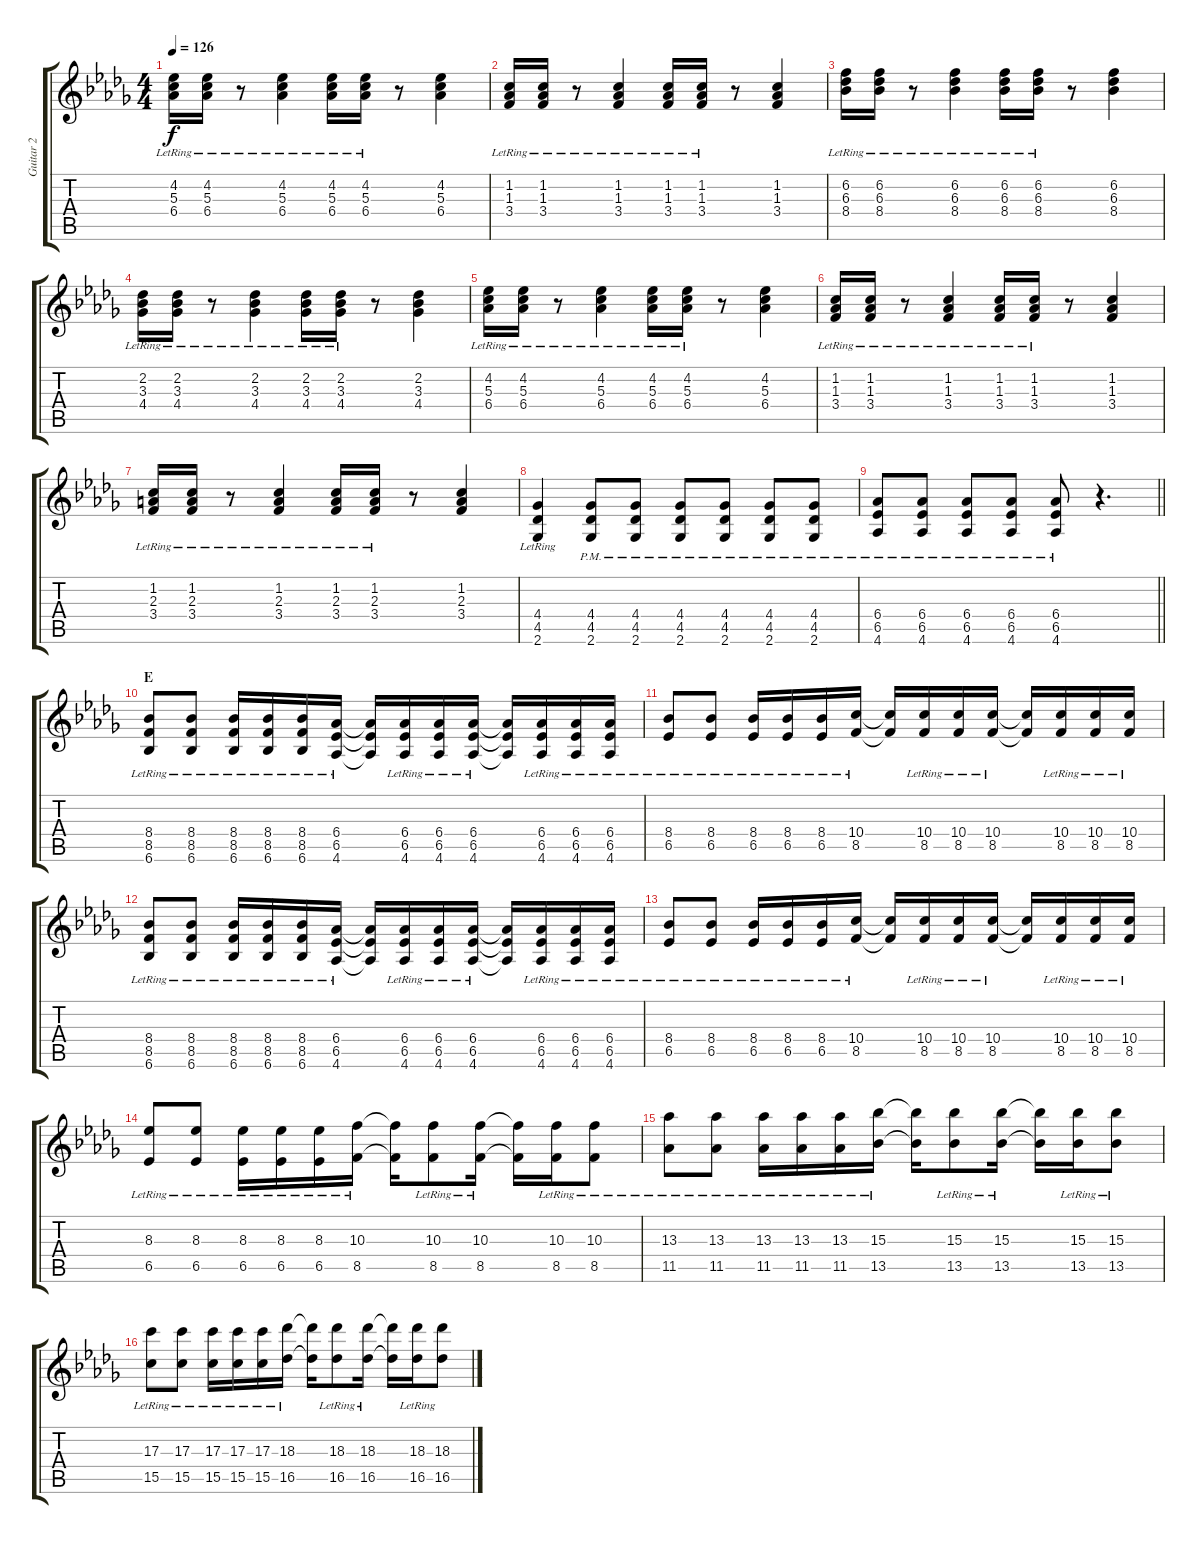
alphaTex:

\track ("Guitar 2" "Guitar 2") {instrument overdrivenguitar}
\staff {score tabs}
\tuning (E4 B3 G3 D3 A2 E2) {hide}
\ts (4 4)
\tempo 126
\clef g2
\ks db
(4.2{lr} 5.3{lr} 6.4{lr}).16{dy f} (4.2{lr} 5.3{lr} 6.4{lr}).16 r.8 (4.2{lr} 5.3{lr} 6.4{lr}).4 (4.2{lr} 5.3{lr} 6.4{lr}).16 (4.2{lr} 5.3{lr} 6.4{lr}).16 r.8 (4.2 5.3 6.4).4 |
(1.2{lr} 1.3{lr} 3.4{lr}).16 (1.2{lr} 1.3{lr} 3.4{lr}).16 r.8 (1.2{lr} 1.3{lr} 3.4{lr}).4 (1.2{lr} 1.3{lr} 3.4{lr}).16 (1.2{lr} 1.3{lr} 3.4{lr}).16 r.8 (1.2 1.3 3.4).4 |
(6.2{lr} 6.3{lr} 8.4{lr}).16 (6.2{lr} 6.3{lr} 8.4{lr}).16 r.8 (6.2{lr} 6.3{lr} 8.4{lr}).4 (6.2{lr} 6.3{lr} 8.4{lr}).16 (6.2{lr} 6.3{lr} 8.4{lr}).16 r.8 (6.2 6.3 8.4).4 |
(2.2{lr} 3.3{lr} 4.4{lr}).16 (2.2{lr} 3.3{lr} 4.4{lr}).16 r.8 (2.2{lr} 3.3{lr} 4.4{lr}).4 (2.2{lr} 3.3{lr} 4.4{lr}).16 (2.2{lr} 3.3{lr} 4.4{lr}).16 r.8 (2.2 3.3 4.4).4 |
(4.2{lr} 5.3{lr} 6.4{lr}).16 (4.2{lr} 5.3{lr} 6.4{lr}).16 r.8 (4.2{lr} 5.3{lr} 6.4{lr}).4 (4.2{lr} 5.3{lr} 6.4{lr}).16 (4.2{lr} 5.3{lr} 6.4{lr}).16 r.8 (4.2 5.3 6.4).4 |
(1.2{lr} 1.3{lr} 3.4{lr}).16 (1.2{lr} 1.3{lr} 3.4{lr}).16 r.8 (1.2{lr} 1.3{lr} 3.4{lr}).4 (1.2{lr} 1.3{lr} 3.4{lr}).16 (1.2{lr} 1.3{lr} 3.4{lr}).16 r.8 (1.2 1.3 3.4).4 |
(1.2{lr} 2.3{lr} 3.4{lr}).16 (1.2{lr} 2.3{lr} 3.4{lr}).16 r.8 (1.2{lr} 2.3{lr} 3.4{lr}).4 (1.2{lr} 2.3{lr} 3.4{lr}).16 (1.2{lr} 2.3{lr} 3.4{lr}).16 r.8 (1.2 2.3 3.4).4 |
(4.4{lr} 4.5{lr} 2.6{lr}).4 (4.4{pm} 4.5{pm} 2.6{pm}).8{instrument electricguitarmuted} (4.4{pm} 4.5{pm} 2.6{pm}).8 (4.4{pm} 4.5{pm} 2.6{pm}).8 (4.4{pm} 4.5{pm} 2.6{pm}).8 (4.4{pm} 4.5{pm} 2.6{pm}).8 (4.4{pm} 4.5{pm} 2.6{pm}).8 |
\barLineRight lightlight
(6.4{pm} 6.5{pm} 4.6{pm}).8 (6.4{pm} 6.5{pm} 4.6{pm}).8 (6.4{pm} 6.5{pm} 4.6{pm}).8 (6.4{pm} 6.5{pm} 4.6{pm}).8 (6.4{pm} 6.5{pm} 4.6{pm}).8 r.4{d instrument overdrivenguitar} |
\section ("" "E")
(8.4{lr} 8.5{lr} 6.6{lr}).8 (8.4{lr} 8.5{lr} 6.6{lr}).8 (8.4{lr} 8.5{lr} 6.6{lr}).16 (8.4{lr} 8.5{lr} 6.6{lr}).16 (8.4{lr} 8.5{lr} 6.6{lr}).16 (6.4{lr} 6.5{lr} 4.6{lr}).16 (6.4{t} 6.5{t} 4.6{t}).16 (6.4{lr} 6.5{lr} 4.6{lr}).16 (6.4{lr} 6.5{lr} 4.6{lr}).16 (6.4{lr} 6.5{lr} 4.6{lr}).16 (6.4{t} 6.5{t} 4.6{t}).16 (6.4{lr} 6.5{lr} 4.6{lr}).16 (6.4{lr} 6.5{lr} 4.6{lr}).16 (6.4{lr} 6.5{lr} 4.6{lr}).16 |
(8.4{lr} 6.5{lr}).8 (8.4{lr} 6.5{lr}).8 (8.4{lr} 6.5{lr}).16 (8.4{lr} 6.5{lr}).16 (8.4{lr} 6.5{lr}).16 (10.4{lr} 8.5{lr}).16 (10.4{t} 8.5{t}).16 (10.4{lr} 8.5{lr}).16 (10.4{lr} 8.5{lr}).16 (10.4{lr} 8.5{lr}).16 (10.4{t} 8.5{t}).16 (10.4{lr} 8.5{lr}).16 (10.4{lr} 8.5{lr}).16 (10.4{lr} 8.5{lr}).16 |
(8.4{lr} 8.5{lr} 6.6{lr}).8 (8.4{lr} 8.5{lr} 6.6{lr}).8 (8.4{lr} 8.5{lr} 6.6{lr}).16 (8.4{lr} 8.5{lr} 6.6{lr}).16 (8.4{lr} 8.5{lr} 6.6{lr}).16 (6.4{lr} 6.5{lr} 4.6{lr}).16 (6.4{t} 6.5{t} 4.6{t}).16 (6.4{lr} 6.5{lr} 4.6{lr}).16 (6.4{lr} 6.5{lr} 4.6{lr}).16 (6.4{lr} 6.5{lr} 4.6{lr}).16 (6.4{t} 6.5{t} 4.6{t}).16 (6.4{lr} 6.5{lr} 4.6{lr}).16 (6.4{lr} 6.5{lr} 4.6{lr}).16 (6.4{lr} 6.5{lr} 4.6{lr}).16 |
(8.4{lr} 6.5{lr}).8 (8.4{lr} 6.5{lr}).8 (8.4{lr} 6.5{lr}).16 (8.4{lr} 6.5{lr}).16 (8.4{lr} 6.5{lr}).16 (10.4{lr} 8.5{lr}).16 (10.4{t} 8.5{t}).16 (10.4{lr} 8.5{lr}).16 (10.4{lr} 8.5{lr}).16 (10.4{lr} 8.5{lr}).16 (10.4{t} 8.5{t}).16 (10.4{lr} 8.5{lr}).16 (10.4{lr} 8.5{lr}).16 (10.4{lr} 8.5{lr}).16 |
(8.3{lr} 6.5{lr}).8 (8.3{lr} 6.5{lr}).8 (8.3{lr} 6.5{lr}).16 (8.3{lr} 6.5{lr}).16 (8.3{lr} 6.5{lr}).16 (10.3{lr} 8.5{lr}).16 (10.3{t} 8.5{t}).16 (10.3{lr} 8.5{lr}).8 (10.3{lr} 8.5{lr}).16 (10.3{t} 8.5{t}).16 (10.3{lr} 8.5{lr}).16 (10.3{lr} 8.5{lr}).8 |
(13.3{lr} 11.5{lr}).8 (13.3{lr} 11.5{lr}).8 (13.3{lr} 11.5{lr}).16 (13.3{lr} 11.5{lr}).16 (13.3{lr} 11.5{lr}).16 (15.3{lr} 13.5{lr}).16 (15.3{t} 13.5{t}).16 (15.3{lr} 13.5{lr}).8 (15.3{lr} 13.5{lr}).16 (15.3{t} 13.5{t}).16 (15.3{lr} 13.5{lr}).16 (15.3{lr} 13.5{lr}).8 |
(17.3{lr} 15.5{lr}).8 (17.3{lr} 15.5{lr}).8 (17.3{lr} 15.5{lr}).16 (17.3{lr} 15.5{lr}).16 (17.3{lr} 15.5{lr}).16 (18.3{lr} 16.5{lr}).16 (18.3{t} 16.5{t}).16 (18.3{lr} 16.5{lr}).8 (18.3{lr} 16.5{lr}).16 (18.3{t} 16.5{t}).16 (18.3{lr} 16.5{lr}).16 (18.3{lr} 16.5{lr}).8
